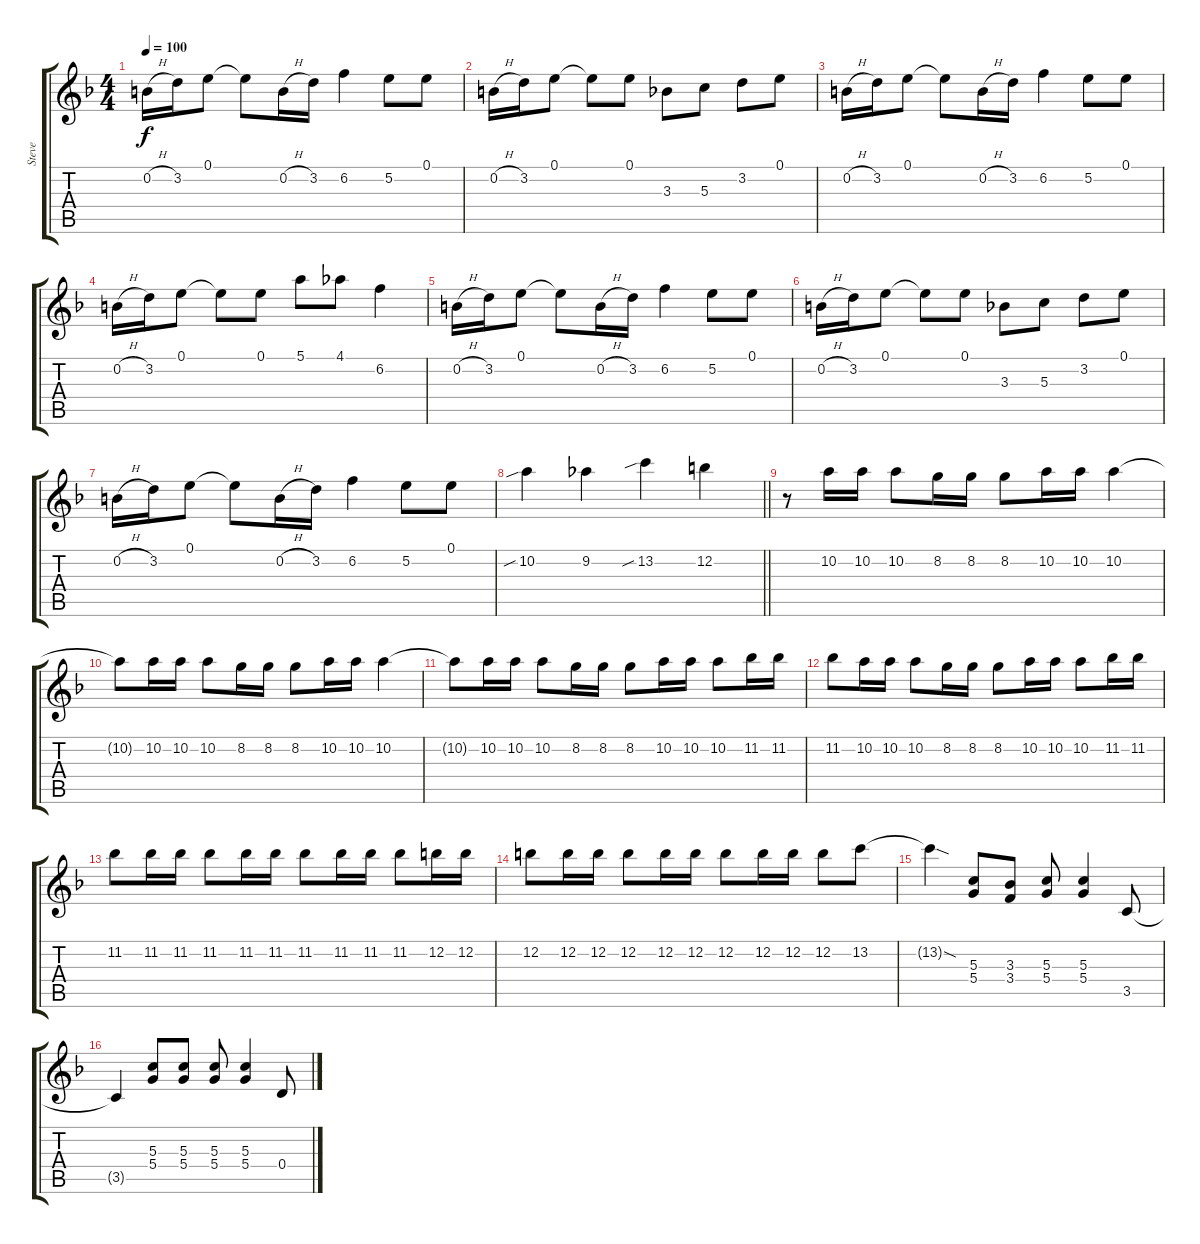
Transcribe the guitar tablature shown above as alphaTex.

\track ("Steve" "Steve") {instrument distortionguitar}
\staff {score tabs}
\tuning (E4 B3 G3 D3 A2 E2) {hide}
\ts (4 4)
\tempo 100
\clef g2
\ks dminor
0.2{h}.16{dy f} 3.2.16 0.1.8 0.1{t}.8 0.2{h}.16 3.2.16 6.2.4 5.2.8 0.1.8 |
0.2{h}.16 3.2.16 0.1.8 0.1{t}.8 0.1.8 3.3.8 5.3.8 3.2.8 0.1.8 |
0.2{h}.16 3.2.16 0.1.8 0.1{t}.8 0.2{h}.16 3.2.16 6.2.4 5.2.8 0.1.8 |
0.2{h}.16 3.2.16 0.1.8 0.1{t}.8 0.1.8 5.1.8 4.1.8 6.2.4 |
0.2{h}.16 3.2.16 0.1.8 0.1{t}.8 0.2{h}.16 3.2.16 6.2.4 5.2.8 0.1.8 |
0.2{h}.16 3.2.16 0.1.8 0.1{t}.8 0.1.8 3.3.8 5.3.8 3.2.8 0.1.8 |
0.2{h}.16 3.2.16 0.1.8 0.1{t}.8 0.2{h}.16 3.2.16 6.2.4 5.2.8 0.1.8 |
\barLineRight lightlight
10.2{sib}.4 9.2.4 13.2{sib}.4 12.2.4 |
r.8 10.2.16 10.2.16 10.2.8 8.2.16 8.2.16 8.2.8 10.2.16 10.2.16 10.2.4 |
10.2{t}.8 10.2.16 10.2.16 10.2.8 8.2.16 8.2.16 8.2.8 10.2.16 10.2.16 10.2.4 |
10.2{t}.8 10.2.16 10.2.16 10.2.8 8.2.16 8.2.16 8.2.8 10.2.16 10.2.16 10.2.8 11.2.16 11.2.16 |
11.2.8 10.2.16 10.2.16 10.2.8 8.2.16 8.2.16 8.2.8 10.2.16 10.2.16 10.2.8 11.2.16 11.2.16 |
11.2.8 11.2.16 11.2.16 11.2.8 11.2.16 11.2.16 11.2.8 11.2.16 11.2.16 11.2.8 12.2.16 12.2.16 |
12.2.8 12.2.16 12.2.16 12.2.8 12.2.16 12.2.16 12.2.8 12.2.16 12.2.16 12.2.8 13.2.8 |
13.2{sod t}.4 (5.3 5.4).8 (3.3 3.4).8 (5.3 5.4).8 (5.3 5.4).4 3.5.8 |
3.5{t}.4 (5.3 5.4).8 (5.3 5.4).8 (5.3 5.4).8 (5.3 5.4).4 0.4.8
